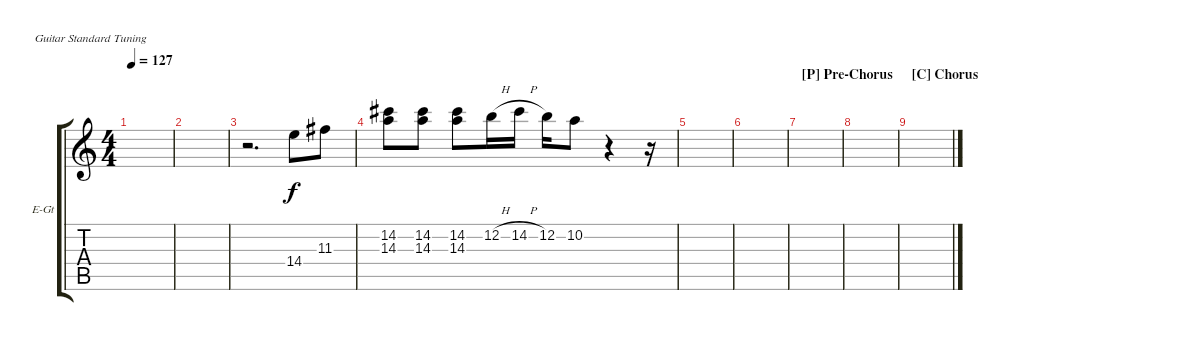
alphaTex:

\defaultSystemsLayout 4
\bracketExtendMode groupsimilarinstruments
\firstSystemTrackNameOrientation horizontal
\otherSystemsTrackNameOrientation horizontal
\track ("Carlos Santana Electric Guitar" "E-Gt") {instrument overdrivenguitar}
\staff {score tabs}
\tuning (E4 B3 G3 D3 A2 E2)
\ts (4 4)
\tempo 127
\clef g2
\scale
0.333333
\ks c
|
\scale
0.333333 |
\scale
0.333333 r.2{d} 14.4.8 11.3.8 |
\scale
0.333333 (14.3 14.2).8 (14.3 14.2).8 (14.3 14.2).8 12.2{h}.16 14.2{h}.16 12.2.16 10.2.8 r.4 r.16 |
\scale
0.333333 |
\scale
0.333333 |
\section ("P" "Pre-Chorus")
\scale
0.333333 |
\scale
0.333333 |
\section ("C" "Chorus")
\scale
0.333333 |
\scale
0.333333 |
\scale
0.333333 |
\scale
0.333333 |
\scale
0.333333 |
\scale
0.333333 |
\scale
0.333333 |
\scale
0.333333
